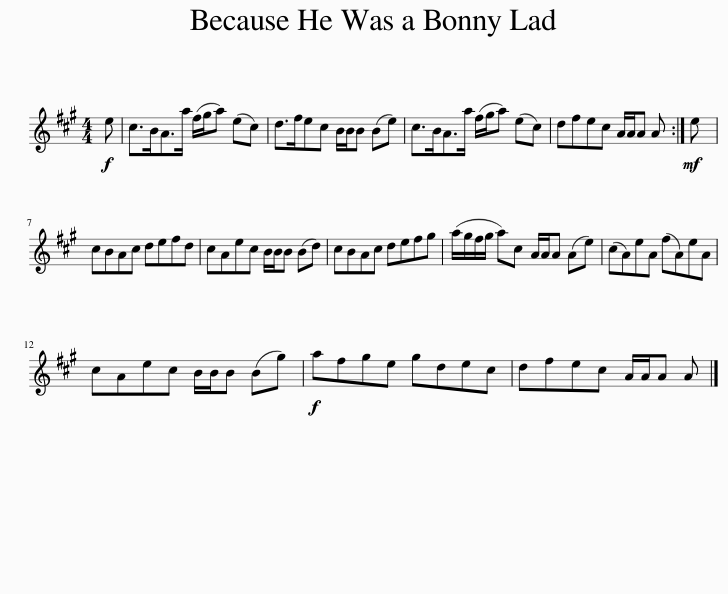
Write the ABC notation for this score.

X:1
L:1/8
M:4/4
I:linebreak $
K:A
V:1 treble
V:1
!f! e | c>BA>a (f/g/a) (ec) | d>fec B/B/B (Be) | c>BA>a (f/g/a) (ec) | dfec A/A/A A :| %5
!mf! e |$ cBAc defd | cAec B/B/B (Bd) | cBAc defg | (a/g/f/g/ a)c A/A/A (Ae) | %10
 (cA)eA (fA)eA |$ cAec B/B/B (Bg) |!f! afge gdec | dfec A/A/A A |] %14
